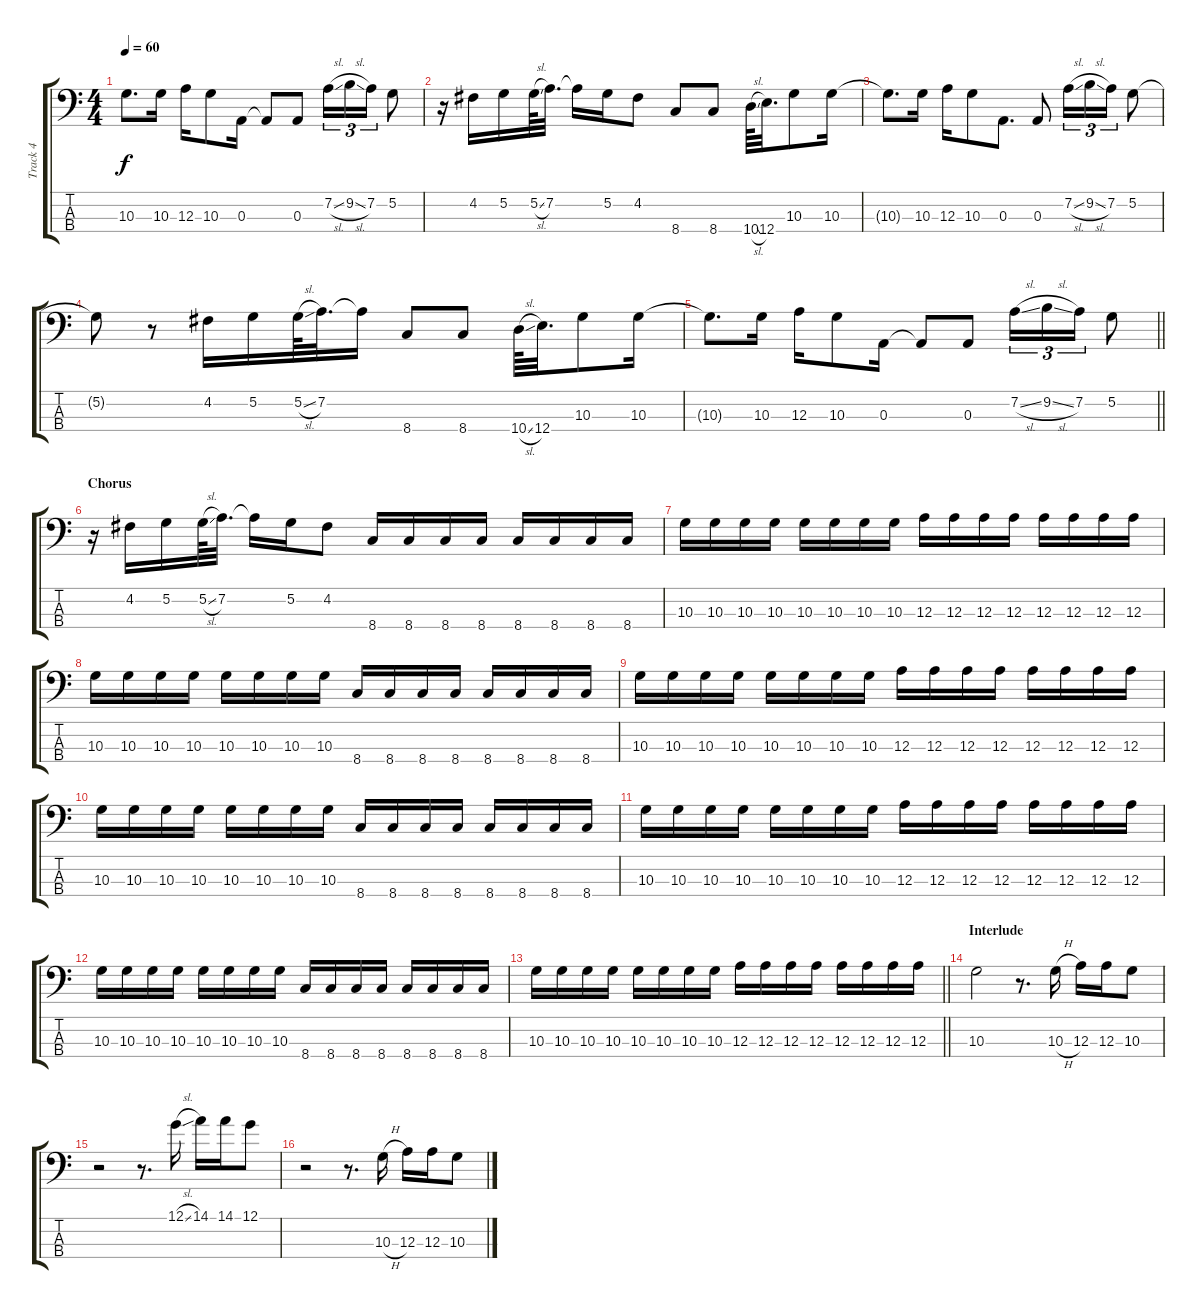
\track ("Track 4" "Track 4") {instrument electricbassfinger}
\staff {score tabs}
\tuning (G2 D2 A1 E1) {hide}
\ts (4 4)
\tempo 60
\clef f4
\ks c
10.3{t}.8{d dy f} 10.3.16 12.3.16 10.3.8 0.3.16 0.3{t}.8 0.3.8 7.2{sl}.16{tu (3 2)} 9.2{sl}.16{tu (3 2)} 7.2.16{tu (3 2)} 5.2.8 |
r.16 4.2.16 5.2.16 5.2{sl}.64 7.2.32{d} 7.2{t}.16 5.2.16 4.2.8 8.4.8 8.4.8 10.4{sl}.64 12.4.32{d} 10.3.8 10.3.16 |
10.3{t}.8{d} 10.3.16 12.3.16 10.3.8 0.3.8{d} 0.3.8 7.2{sl}.16{tu (3 2)} 9.2{sl}.16{tu (3 2)} 7.2.16{tu (3 2)} 5.2.8 |
5.2{t}.8 r.8 4.2.16 5.2.16 5.2{sl}.64 7.2.32{d} 7.2{t}.16 8.4.8 8.4.8 10.4{sl}.64 12.4.32{d} 10.3.8 10.3.16 |
\barLineRight lightlight
10.3{t}.8{d} 10.3.16 12.3.16 10.3.8 0.3.16 0.3{t}.8 0.3.8 7.2{sl}.16{tu (3 2)} 9.2{sl}.16{tu (3 2)} 7.2.16{tu (3 2)} 5.2.8 |
\section ("" "Chorus")
r.16 4.2.16 5.2.16 5.2{sl}.64 7.2.32{d} 7.2{t}.16 5.2.16 4.2.8 8.4.16{instrument electricbasspick} 8.4.16 8.4.16 8.4.16 8.4.16 8.4.16 8.4.16 8.4.16 |
10.3.16 10.3.16 10.3.16 10.3.16 10.3.16 10.3.16 10.3.16 10.3.16 12.3.16 12.3.16 12.3.16 12.3.16 12.3.16 12.3.16 12.3.16 12.3.16 |
10.3.16 10.3.16 10.3.16 10.3.16 10.3.16 10.3.16 10.3.16 10.3.16 8.4.16 8.4.16 8.4.16 8.4.16 8.4.16 8.4.16 8.4.16 8.4.16 |
10.3.16 10.3.16 10.3.16 10.3.16 10.3.16 10.3.16 10.3.16 10.3.16 12.3.16 12.3.16 12.3.16 12.3.16 12.3.16 12.3.16 12.3.16 12.3.16 |
10.3.16 10.3.16 10.3.16 10.3.16 10.3.16 10.3.16 10.3.16 10.3.16 8.4.16 8.4.16 8.4.16 8.4.16 8.4.16 8.4.16 8.4.16 8.4.16 |
10.3.16 10.3.16 10.3.16 10.3.16 10.3.16 10.3.16 10.3.16 10.3.16 12.3.16 12.3.16 12.3.16 12.3.16 12.3.16 12.3.16 12.3.16 12.3.16 |
10.3.16 10.3.16 10.3.16 10.3.16 10.3.16 10.3.16 10.3.16 10.3.16 8.4.16 8.4.16 8.4.16 8.4.16 8.4.16 8.4.16 8.4.16 8.4.16 |
\barLineRight lightlight
10.3.16 10.3.16 10.3.16 10.3.16 10.3.16 10.3.16 10.3.16 10.3.16 12.3.16 12.3.16 12.3.16 12.3.16 12.3.16 12.3.16 12.3.16 12.3.16 |
\section ("" "Interlude")
10.3.2 r.8{d} 10.3{h}.16{instrument electricbassfinger} 12.3.16 12.3.16 10.3.8 |
r.2 r.8{d} 12.1{sl}.16 14.1.16 14.1.16 12.1.8 |
r.2 r.8{d} 10.3{h}.16 12.3.16 12.3.16 10.3.8
